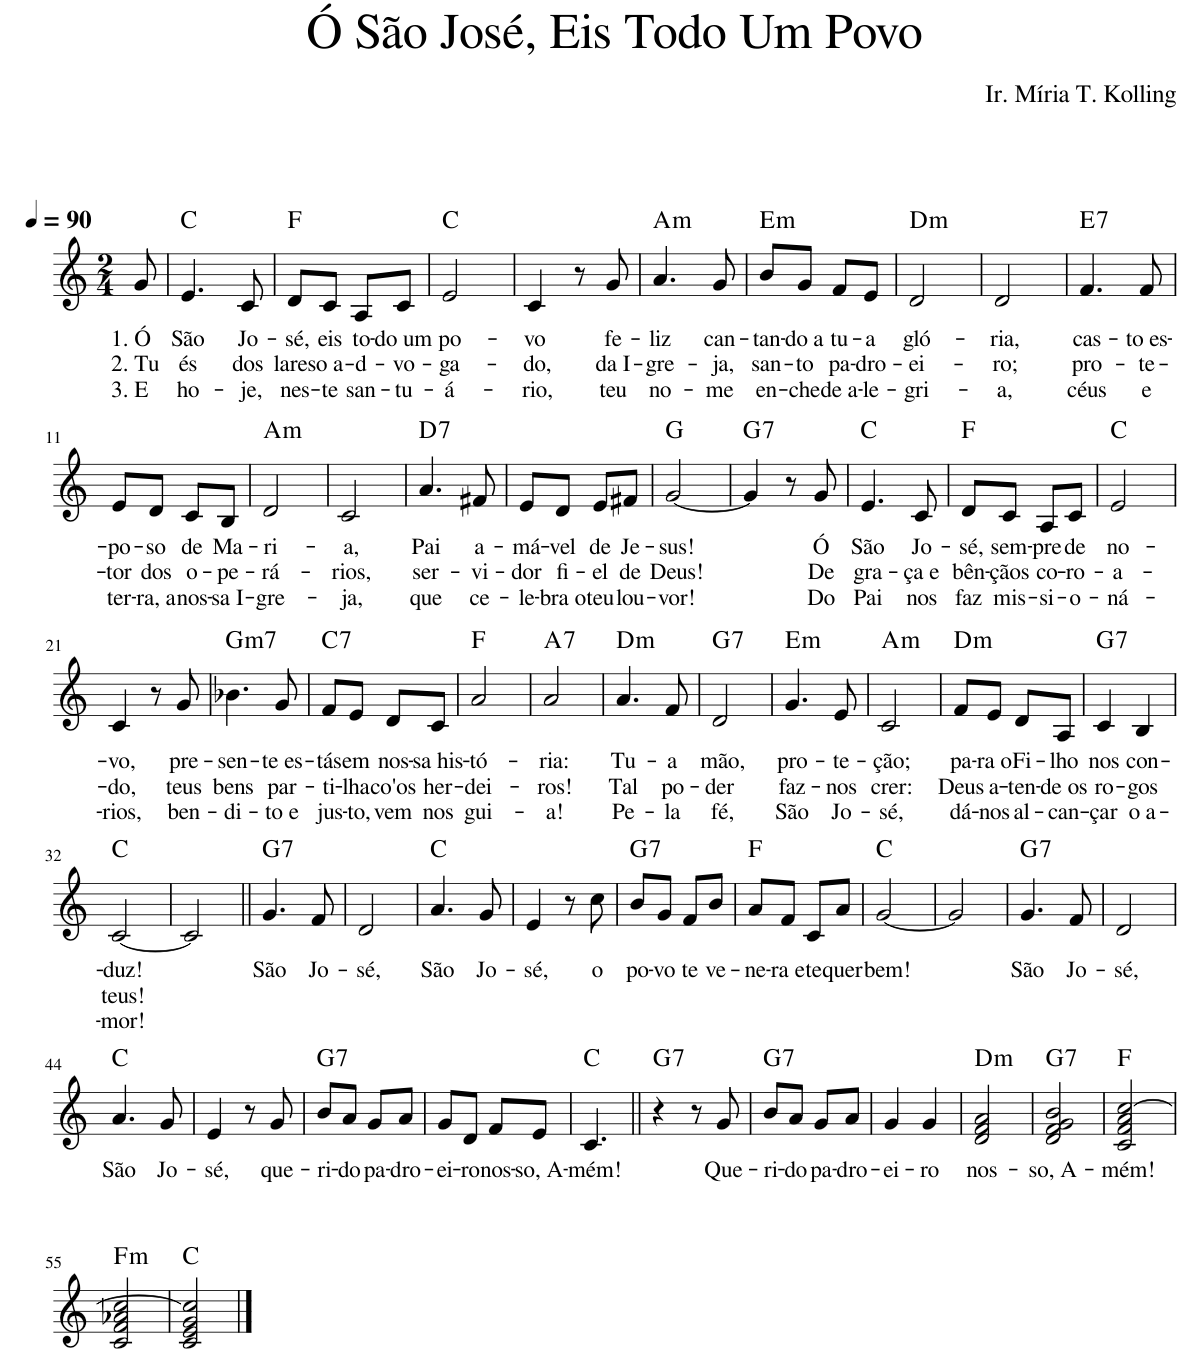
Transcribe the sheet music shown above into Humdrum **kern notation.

**kern	**text	**text	**text	**harte
*part1	*part1	*part1	*part1	*part1
*staff1	*staff1	*staff1	*staff1	*
*I"Voz	*	*	*	*
*I'Vo.	*	*	*	*
*clefG2	*	*	*	*
*k[]	*	*	*	*
*M2/4	*	*	*	*
*MM90	*	*	*	*
=1	=1	=1	=1	=1
!	!LO:LY:b	!LO:LY:b	!LO:LY:b	!
8g/	1. Ó	2. Tu	3. E	.
=2	=2	=2	=2	=2
!	!LO:LY:b	!LO:LY:b	!LO:LY:b	!
4.e/	São	és	ho-	C:maj
!	!LO:LY:b	!LO:LY:b	!LO:LY:b	!
8c/	Jo-	dos	-je,	.
=3	=3	=3	=3	=3
!	!LO:LY:b	!LO:LY:b	!LO:LY:b	!
8d/L	-sé,	lares	nes-	F:maj
!	!LO:LY:b	!LO:LY:b	!LO:LY:b	!
8c/J	eis	o a-	-te	.
!	!LO:LY:b	!LO:LY:b	!LO:LY:b	!
8A/L	to-	-d-	san-	.
!	!LO:LY:b	!LO:LY:b	!LO:LY:b	!
8c/J	-do um	-vo-	-tu-	.
=4	=4	=4	=4	=4
!	!LO:LY:b	!LO:LY:b	!LO:LY:b	!
2e/	po-	-ga-	-á-	C:maj
=5	=5	=5	=5	=5
!	!LO:LY:b	!LO:LY:b	!LO:LY:b	!
4c/	-vo	-do,	-rio,	.
8r	.	.	.	.
!	!LO:LY:b	!LO:LY:b	!LO:LY:b	!
8g/	fe-	da I-	teu	.
=6	=6	=6	=6	=6
!	!LO:LY:b	!LO:LY:b	!LO:LY:b	!LO:H:kt=m
4.a/	-liz	-gre-	no-	A:min
!	!LO:LY:b	!LO:LY:b	!LO:LY:b	!
8g/	can-	-ja,	-me	.
=7	=7	=7	=7	=7
!	!LO:LY:b	!LO:LY:b	!LO:LY:b	!LO:H:kt=m
8b/L	-tan-	san-	en-	E:min
!	!LO:LY:b	!LO:LY:b	!LO:LY:b	!
8g/J	-do a	-to	-che	.
!	!LO:LY:b	!LO:LY:b	!LO:LY:b	!
8f/L	tu-	pa-	de a-	.
!	!LO:LY:b	!LO:LY:b	!LO:LY:b	!
8e/J	-a	-dro-	-le-	.
=8	=8	=8	=8	=8
!	!LO:LY:b	!LO:LY:b	!LO:LY:b	!LO:H:kt=m
2d/	gló-	-ei-	-gri-	D:min
=9	=9	=9	=9	=9
!	!LO:LY:b	!LO:LY:b	!LO:LY:b	!
2d/	-ria,	-ro;	-a,	.
=10	=10	=10	=10	=10
!	!LO:LY:b	!LO:LY:b	!LO:LY:b	!LO:H:kt=7
4.f/	cas-	pro-	céus	E:7
!	!LO:LY:b	!LO:LY:b	!LO:LY:b	!
8f/	-to es-	-te-	e	.
!!LO:LB:g=z
=11	=11	=11	=11	=11
!	!LO:LY:b	!LO:LY:b	!LO:LY:b	!
8e/L	-po-	-tor	ter-	.
!	!LO:LY:b	!LO:LY:b	!LO:LY:b	!
8d/J	-so	dos	-ra, a	.
!	!LO:LY:b	!LO:LY:b	!LO:LY:b	!
8c/L	de	o-	nos-	.
!	!LO:LY:b	!LO:LY:b	!LO:LY:b	!
8B/J	Ma-	-pe-	-sa I-	.
=12	=12	=12	=12	=12
!	!LO:LY:b	!LO:LY:b	!LO:LY:b	!LO:H:kt=m
2d/	-ri-	-rá-	-gre-	A:min
=13	=13	=13	=13	=13
!	!LO:LY:b	!LO:LY:b	!LO:LY:b	!
2c/	-a,	-rios,	-ja,	.
=14	=14	=14	=14	=14
!	!LO:LY:b	!LO:LY:b	!LO:LY:b	!LO:H:kt=7
4.a/	Pai	ser-	que	D:7
!	!LO:LY:b	!LO:LY:b	!LO:LY:b	!
8f#X/	a-	-vi-	ce-	.
=15	=15	=15	=15	=15
!	!LO:LY:b	!LO:LY:b	!LO:LY:b	!
8e/L	-má-	-dor	-le-	.
!	!LO:LY:b	!LO:LY:b	!LO:LY:b	!
8d/J	-vel	fi-	-bra o	.
!	!LO:LY:b	!LO:LY:b	!LO:LY:b	!
8e/L	de	-el	teu	.
!	!LO:LY:b	!LO:LY:b	!LO:LY:b	!
8f#X/J	Je-	de	lou-	.
=16	=16	=16	=16	=16
!	!LO:LY:b	!LO:LY:b	!LO:LY:b	!
[2g/	-sus!	Deus!	-vor!	G:maj
=17	=17	=17	=17	=17
!	!	!	!	!LO:H:kt=7
4g/]	.	.	.	G:7
8r	.	.	.	.
!	!LO:LY:b	!LO:LY:b	!LO:LY:b	!
8g/	Ó	De	Do	.
=18	=18	=18	=18	=18
!	!LO:LY:b	!LO:LY:b	!LO:LY:b	!
4.e/	São	gra-	Pai	C:maj
!	!LO:LY:b	!LO:LY:b	!LO:LY:b	!
8c/	Jo-	-ça e	nos	.
=19	=19	=19	=19	=19
!	!LO:LY:b	!LO:LY:b	!LO:LY:b	!
8d/L	-sé,	bên-	faz	F:maj
!	!LO:LY:b	!LO:LY:b	!LO:LY:b	!
8c/J	sem-	-çãos	mis-	.
!	!LO:LY:b	!LO:LY:b	!LO:LY:b	!
8A/L	-pre	co-	-si-	.
!	!LO:LY:b	!LO:LY:b	!LO:LY:b	!
8c/J	de	-ro-	-o-	.
=20	=20	=20	=20	=20
!	!LO:LY:b	!LO:LY:b	!LO:LY:b	!
2e/	no-	-a-	-ná-	C:maj
!!LO:LB:g=z
=21	=21	=21	=21	=21
!	!LO:LY:b	!LO:LY:b	!LO:LY:b	!
4c/	-vo,	-do,	-rios,	.
8r	.	.	.	.
!	!LO:LY:b	!LO:LY:b	!LO:LY:b	!
8g/	pre-	teus	ben-	.
=22	=22	=22	=22	=22
!	!LO:LY:b	!LO:LY:b	!LO:LY:b	!LO:H:kt=m7
4.b-X\	-sen-	bens	-di-	G:min7
!	!LO:LY:b	!LO:LY:b	!LO:LY:b	!
8g/	-te es-	par-	-to e	.
=23	=23	=23	=23	=23
!	!LO:LY:b	!LO:LY:b	!LO:LY:b	!LO:H:kt=7
8f/L	-tás	-ti-	jus-	C:7
!	!LO:LY:b	!LO:LY:b	!LO:LY:b	!
8e/J	em	-lha	-to,	.
!	!LO:LY:b	!LO:LY:b	!LO:LY:b	!
8d/L	nos-	co'os	vem	.
!	!LO:LY:b	!LO:LY:b	!LO:LY:b	!
8c/J	-sa his-	her-	nos	.
=24	=24	=24	=24	=24
!	!LO:LY:b	!LO:LY:b	!LO:LY:b	!
2a/	-tó-	-dei-	gui-	F:maj
=25	=25	=25	=25	=25
!	!LO:LY:b	!LO:LY:b	!LO:LY:b	!LO:H:kt=7
2a/	-ria:	-ros!	-a!	A:7
=26	=26	=26	=26	=26
!	!LO:LY:b	!LO:LY:b	!LO:LY:b	!LO:H:kt=m
4.a/	Tu-	Tal	Pe-	D:min
!	!LO:LY:b	!LO:LY:b	!LO:LY:b	!
8f/	-a	po-	-la	.
=27	=27	=27	=27	=27
!	!LO:LY:b	!LO:LY:b	!LO:LY:b	!LO:H:kt=7
2d/	mão,	-der	fé,	G:7
=28	=28	=28	=28	=28
!	!LO:LY:b	!LO:LY:b	!LO:LY:b	!LO:H:kt=m
4.g/	pro-	faz-	São	E:min
!	!LO:LY:b	!LO:LY:b	!LO:LY:b	!
8e/	-te-	-nos	Jo-	.
=29	=29	=29	=29	=29
!	!LO:LY:b	!LO:LY:b	!LO:LY:b	!LO:H:kt=m
2c/	-ção;	crer:	-sé,	A:min
=30	=30	=30	=30	=30
!	!LO:LY:b	!LO:LY:b	!LO:LY:b	!LO:H:kt=m
8f/L	pa-	Deus	dá-	D:min
!	!LO:LY:b	!LO:LY:b	!LO:LY:b	!
8e/J	-ra o	a-	-nos	.
!	!LO:LY:b	!LO:LY:b	!LO:LY:b	!
8d/L	Fi-	-ten-	al-	.
!	!LO:LY:b	!LO:LY:b	!LO:LY:b	!
8A/J	-lho	-de os	-can-	.
=31	=31	=31	=31	=31
!	!LO:LY:b	!LO:LY:b	!LO:LY:b	!LO:H:kt=7
4c/	nos	ro-	-çar	G:7
!	!LO:LY:b	!LO:LY:b	!LO:LY:b	!
4B/	con-	-gos	o a-	.
!!LO:LB:g=z
=32	=32	=32	=32	=32
!	!LO:LY:b	!LO:LY:b	!LO:LY:b	!
[2c/	-duz!	teus!	-mor!	C:maj
=33	=33	=33	=33	=33
2c/]	.	.	.	.
=34||	=34||	=34||	=34||	=34||
!	!LO:LY:b	!	!	!LO:H:kt=7
4.g/	São	.	.	G:7
!	!LO:LY:b	!	!	!
8f/	Jo-	.	.	.
=35	=35	=35	=35	=35
!	!LO:LY:b	!	!	!
2d/	-sé,	.	.	.
=36	=36	=36	=36	=36
!	!LO:LY:b	!	!	!
4.a/	São	.	.	C:maj
!	!LO:LY:b	!	!	!
8g/	Jo-	.	.	.
=37	=37	=37	=37	=37
!	!LO:LY:b	!	!	!
4e/	-sé,	.	.	.
8r	.	.	.	.
!	!LO:LY:b	!	!	!
8cc\	o	.	.	.
=38	=38	=38	=38	=38
!	!LO:LY:b	!	!	!LO:H:kt=7
8b/L	po-	.	.	G:7
!	!LO:LY:b	!	!	!
8g/J	-vo	.	.	.
!	!LO:LY:b	!	!	!
8f/L	te	.	.	.
!	!LO:LY:b	!	!	!
8b/J	ve-	.	.	.
=39	=39	=39	=39	=39
!	!LO:LY:b	!	!	!
8a/L	-ne-	.	.	F:maj
!	!LO:LY:b	!	!	!
8f/J	-ra e	.	.	.
!	!LO:LY:b	!	!	!
8c/L	te	.	.	.
!	!LO:LY:b	!	!	!
8a/J	quer	.	.	.
=40	=40	=40	=40	=40
!	!LO:LY:b	!	!	!
[2g/	bem!	.	.	C:maj
=41	=41	=41	=41	=41
2g/]	.	.	.	.
=42	=42	=42	=42	=42
!	!LO:LY:b	!	!	!LO:H:kt=7
4.g/	São	.	.	G:7
!	!LO:LY:b	!	!	!
8f/	Jo-	.	.	.
=43	=43	=43	=43	=43
!	!LO:LY:b	!	!	!
2d/	-sé,	.	.	.
!!LO:LB:g=z
=44	=44	=44	=44	=44
!	!LO:LY:b	!	!	!
4.a/	São	.	.	C:maj
!	!LO:LY:b	!	!	!
8g/	Jo-	.	.	.
=45	=45	=45	=45	=45
!	!LO:LY:b	!	!	!
4e/	-sé,	.	.	.
8r	.	.	.	.
!	!LO:LY:b	!	!	!
8g/	que-	.	.	.
=46	=46	=46	=46	=46
!	!LO:LY:b	!	!	!LO:H:kt=7
8b/L	-ri-	.	.	G:7
!	!LO:LY:b	!	!	!
8a/J	-do	.	.	.
!	!LO:LY:b	!	!	!
8g/L	pa-	.	.	.
!	!LO:LY:b	!	!	!
8a/J	-dro-	.	.	.
=47	=47	=47	=47	=47
!	!LO:LY:b	!	!	!
8g/L	-ei-	.	.	.
!	!LO:LY:b	!	!	!
8d/J	-ro	.	.	.
!	!LO:LY:b	!	!	!
8f/L	nos-	.	.	.
!	!LO:LY:b	!	!	!
8e/J	-so, A-	.	.	.
=48	=48	=48	=48	=48
!	!LO:LY:b	!	!	!
4.c/	-mém!	.	.	C:maj
=49||	=49||	=49||	=49||	=49||
!	!	!	!	!LO:H:kt=7
4r	.	.	.	G:7
8r	.	.	.	.
!	!LO:LY:b	!	!	!
8g/	Que-	.	.	.
=50	=50	=50	=50	=50
!	!LO:LY:b	!	!	!LO:H:kt=7
8b/L	-ri-	.	.	G:7
!	!LO:LY:b	!	!	!
8a/J	-do	.	.	.
!	!LO:LY:b	!	!	!
8g/L	pa-	.	.	.
!	!LO:LY:b	!	!	!
8a/J	-dro-	.	.	.
=51	=51	=51	=51	=51
!	!LO:LY:b	!	!	!
4g/	-ei-	.	.	.
!	!LO:LY:b	!	!	!
4g/	-ro	.	.	.
=52	=52	=52	=52	=52
!	!LO:LY:b	!	!	!LO:H:kt=m
2d/ 2f/ 2a/	nos-	.	.	D:min
=53	=53	=53	=53	=53
!	!LO:LY:b	!	!	!LO:H:kt=7
2d/ 2f/ 2g/ 2b/	-so, A-	.	.	G:7
=54	=54	=54	=54	=54
!	!LO:LY:b	!	!	!
2c/ 2f/ 2a/ [2cc/	-mém!	.	.	F:maj
!!LO:LB:g=z
=55	=55	=55	=55	=55
!	!	!	!	!LO:H:kt=m
2c/ 2f/ 2a-X/ 2cc/	.	.	.	F:min
=56	=56	=56	=56	=56
2c/ 2e/ 2g/ 2cc/]	.	.	.	C:maj
==	==	==	==	==
*-	*-	*-	*-	*-
